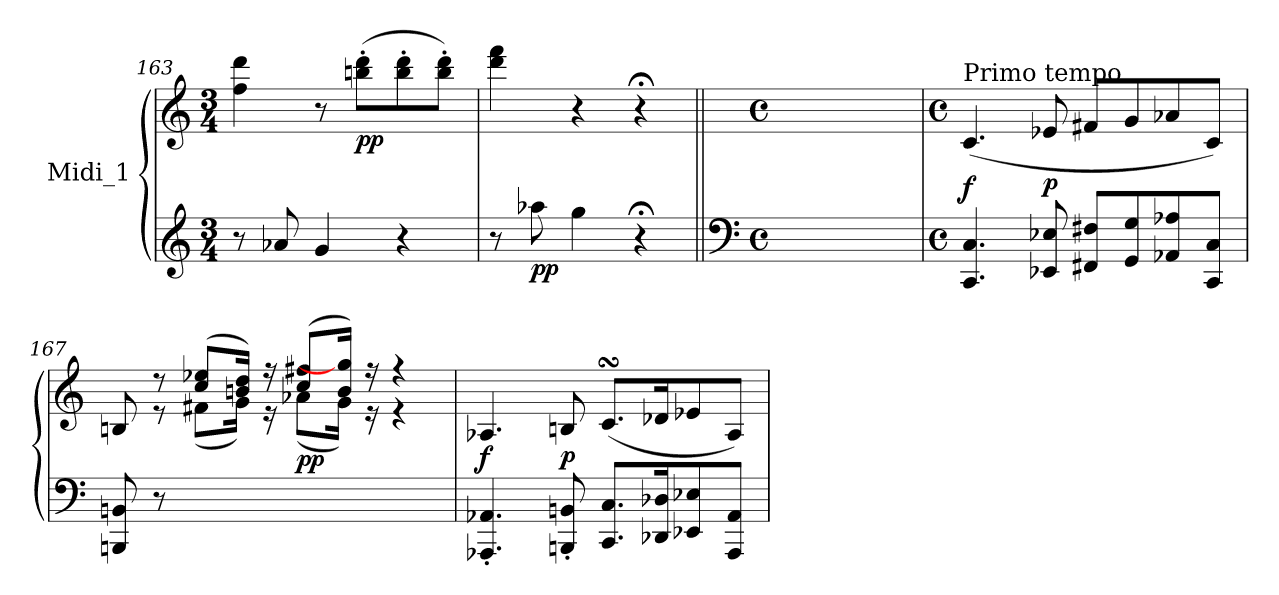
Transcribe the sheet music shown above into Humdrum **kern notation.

**kern	**kern	**dynam
*part1	*part1	*part1
*staff2	*staff1	*staff1/2
*I"Midi_1	*	*
*clefG2	*clefG2	*
*k[]	*k[]	*
*M3/4	*M3/4	*
=163	=163	=163
*	*^	*
8r	4ff\ 4ddd\	2ryy	.
8a-X/	.	.	.
4g/	8r	.	.
!	!	!	!LO:DY:b
.	(>8bbni\' 8ddd\'L	.	pp
4r	8bb\' 8ddd\'	4ryy	.
.	8bb\' 8ddd\'J)	.	.
=164	=164	=164	=164
8r	4ddd\ 4fff\	2ryy	.
!	!	!	!LO:DY:b=2
8aa-X\	.	.	pp
4gg\	4r	.	.
4r;<	4r;<	4ryy	.
*	*v	*v	*
!!LO:LB:g=z
=165||	=165||	=165||
*clefF4	*	*
*M4/4	*M4/4	*
*met(c)	*met(c)	*
1ryy	1ryy	.
!!LO:LB:g=z
=166	=166	=166
*M4/4	*M4/4	*
*met(c)	*met(c)	*
*	*^	*
!	!LO:TX:a:t=Primo tempo	!	!
!	!	!	!LO:DY:a=2
4.CC/ 4.C/	(4.c/	2ryy	f
!	!	!	!LO:DY:a=2
8EE-X/ 8E-X/	8e-X/	.	p
8FF#X/ 8F#X/L	8f#X/L	2ryy	.
8GG/ 8G/	8g/	.	.
8AA-X/ 8A-X/	8a-X/	.	.
8CC/ 8C/J	8c/J)	.	.
=167	=167	=167	=167
8BBBni/ 8BBni/	8Bni/	8ryy	.
8r	8r	8r	.
4ryy	(>8cc/ 8ee-X/L	(8f#X\L	.
.	16bni/ 16dd/Jk)	16g\Jk)	.
.	16r	16r	.
!	!	!	!LO:DY:b
2ryy	(8cc/ 8ff#X/L	(8a-X\L	pp
.	16b/ 16gg/]Jk)	16g\Jk)	.
.	16r	16r	.
.	4r	4r	.
=168	=168	=168	=168
!	!	!	!LO:DY:b
4.AAA-X/' 4.AA-X/'	4.A-X/	2ryy	f
!	!	!	!LO:DY:a=2
8BBBni/' 8BBni/'	8Bni/	.	p
8.CC/ 8.C/L	(8.csSSs/L	2ryy	.
16DD-X/ 16D-X/K	16d-X/K	.	.
8EE-X/ 8E-X/	8e-X/	.	.
8AAA-/ 8AA-/J	8A-/J)	.	.
*	*v	*v	*
=	=	=
*-	*-	*-
